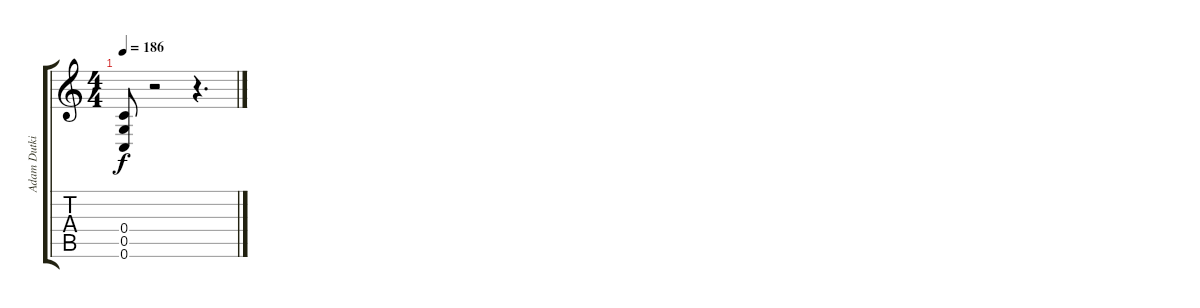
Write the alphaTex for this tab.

\track ("Adam Dutkiewicz" "Adam Dutki") {instrument distortionguitar}
\staff {score tabs}
\tuning (D4 A3 F3 C3 G2 C2) {hide}
\ts (4 4)
\tempo 186
\clef g2
\ks c
(0.4 0.5 0.6).8{dy f} r.2 r.4{d}
